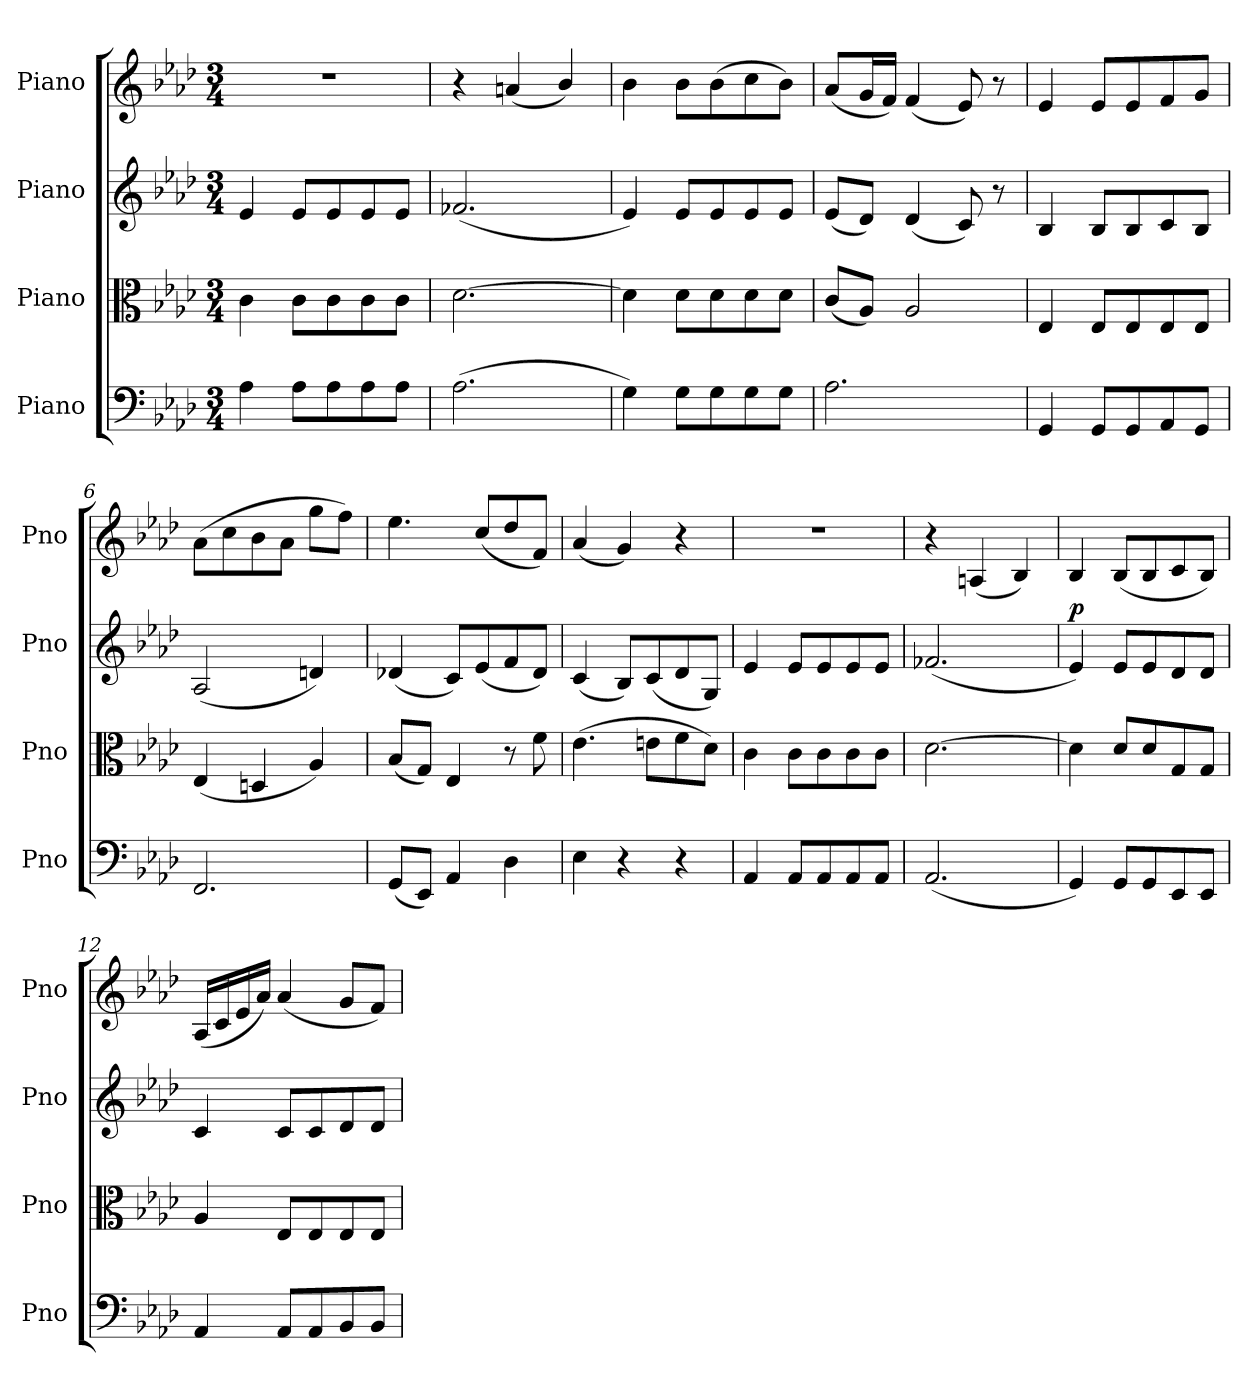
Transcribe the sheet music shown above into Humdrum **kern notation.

**kern	**kern	**kern	**dynam	**kern
*part4	*part3	*part2	*part2	*part1
*staff4	*staff3	*staff2	*staff2	*staff1
*I"Piano	*I"Piano	*I"Piano	*	*I"Piano
*I'Pno	*I'Pno	*I'Pno	*	*I'Pno
*clefF4	*clefC3	*clefG2	*	*clefG2
*k[b-e-a-d-]	*k[b-e-a-d-]	*k[b-e-a-d-]	*	*k[b-e-a-d-]
*M3/4	*M3/4	*M3/4	*	*M3/4
=1	=1	=1	=1	=1
4A-\	4c\	4e-/	.	2.r
8A-\L	8c\L	8e-/L	.	.
8A-\	8c\	8e-/	.	.
8A-\	8c\	8e-/	.	.
8A-\J	8c\J	8e-/J	.	.
=2	=2	=2	=2	=2
(2.A-\	[2.d-\	(2.f-X/	.	4r
.	.	.	.	(4an/
.	.	.	.	4b-/)
=3	=3	=3	=3	=3
4G\)	4d-\]	4e-/)	.	4b-\
8G\L	8d-\L	8e-/L	.	8b-\L
8G\	8d-\	8e-/	.	(8b-\
8G\	8d-\	8e-/	.	8cc\
8G\J	8d-\J	8e-/J	.	8b-\J)
=4	=4	=4	=4	=4
2.A-\	(8c/L	(8e-/L	.	(8a-/L
.	8A-/J)	8d-/J)	.	16g/L
.	.	.	.	16f/JJ)
.	2A-/	(4d-/	.	(4f/
.	.	8c/)	.	8e-/)
.	.	8r	.	8r
=5	=5	=5	=5	=5
4GG/	4E-/	4B-/	.	4e-/
8GG/L	8E-/L	8B-/L	.	8e-/L
8GG/	8E-/	8B-/	.	8e-/
8AA-/	8E-/	8c/	.	8f/
8GG/J	8E-/J	8B-/J	.	8g/J
=6	=6	=6	=6	=6
2.FF/	(4E-/	(2A-/	.	(8a-\L
.	.	.	.	8cc\
.	4Dn/	.	.	8b-\
.	.	.	.	8a-\J
.	4A-/)	4dn/)	.	8gg\L
.	.	.	.	8ff\J)
=7	=7	=7	=7	=7
(8GG/L	(8B-/L	(4d-X/	.	4.ee-\
8EE-/J)	8G/J)	.	.	.
4AA-/	4E-/	8c/L)	.	.
.	.	(8e-/	.	(8cc/L
4D-\	8r	8f/	.	8dd-/
.	8f\	8d-/J)	.	8f/J)
=8	=8	=8	=8	=8
4E-\	(4.e-\	(4c/	.	(4a-/
4r	.	8B-/L)	.	4g/)
.	8en\L	(8c/	.	.
4r	8f\	8d-/	.	4r
.	8d-\J)	8G/J)	.	.
=9	=9	=9	=9	=9
4AA-/	4c\	4e-/	.	2.r
8AA-/L	8c\L	8e-/L	.	.
8AA-/	8c\	8e-/	.	.
8AA-/	8c\	8e-/	.	.
8AA-/J	8c\J	8e-/J	.	.
=10	=10	=10	=10	=10
(2.AA-/	[2.d-\	(2.f-X/	.	4r
.	.	.	.	(4An/
.	.	.	.	4B-/)
=11	=11	=11	=11	=11
!	!	!	!LO:DY:a	!
4GG/)	4d-\]	4e-/)	p	4B-/
8GG/L	8d-/L	8e-/L	.	(8B-/L
8GG/	8d-/	8e-/	.	8B-/
8EE-/	8G/	8d-/	.	8c/
8EE-/J	8G/J	8d-/J	.	8B-/J)
!!LO:LB:g=z
=12	=12	=12	=12	=12
4AA-/	4A-/	4c/	.	(16A-/LL
.	.	.	.	16c/
.	.	.	.	16e-/
.	.	.	.	16a-/JJ)
8AA-/L	8E-/L	8c/L	.	(4a-/
8AA-/	8E-/	8c/	.	.
8BB-/	8E-/	8d-/	.	8g/L
8BB-/J	8E-/J	8d-/J	.	8f/J)
=	=	=	=	=
*-	*-	*-	*-	*-
